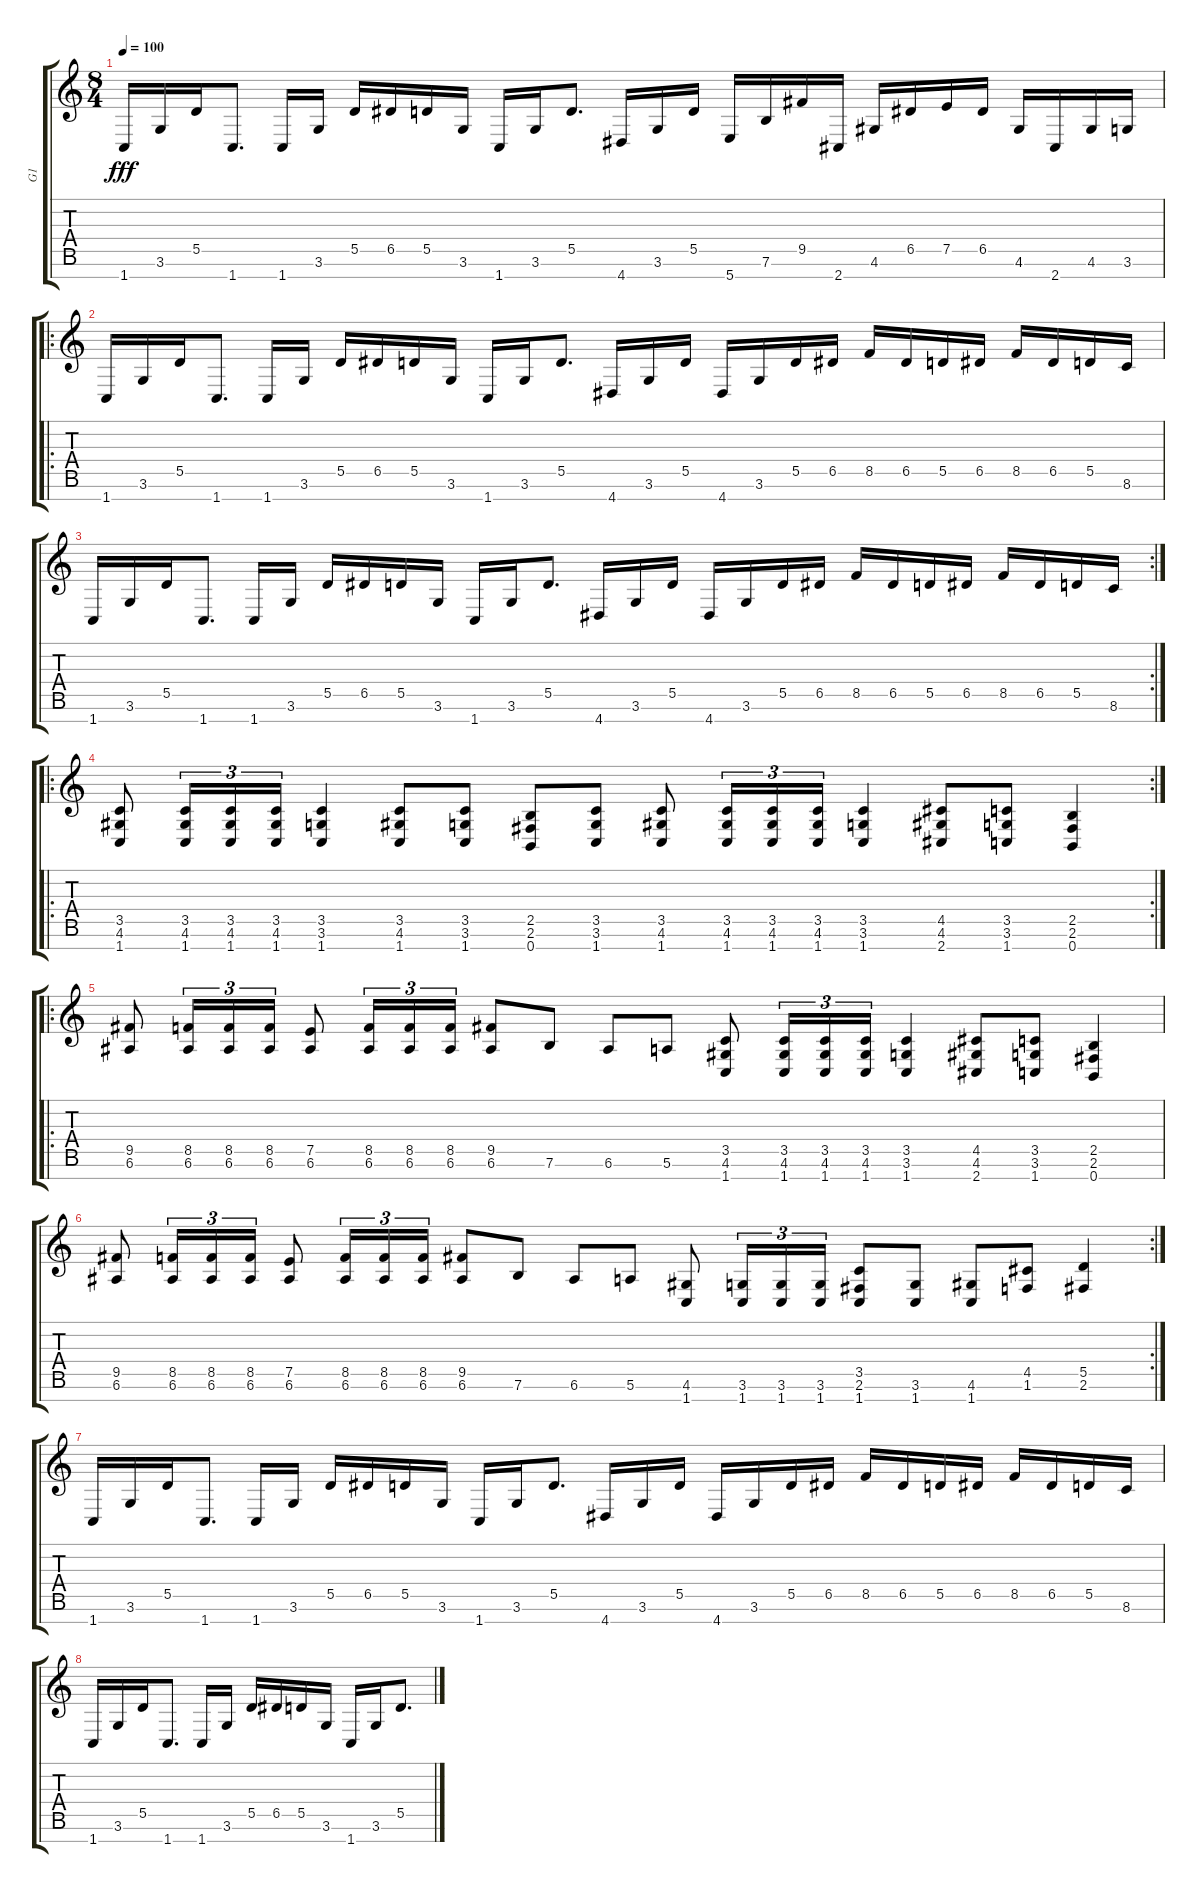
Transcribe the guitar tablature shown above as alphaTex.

\track ("G1" "G1") {instrument electricguitarclean}
\staff {score tabs}
\tuning (E4 B3 G3 D3 A2 E2 B1) {hide}
\ts (8 4)
\tempo 100
\clef g2
\ks c
1.7.16{dy fff} 3.6.16 5.5.16 1.7.8{d} 1.7.16 3.6.16 5.5.16 6.5.16 5.5.16 3.6.16 1.7.16 3.6.16 5.5.8{d} 4.7.16 3.6.16 5.5.16 5.7.16 7.6.16 9.5.16 2.7.16 4.6.16 6.5.16 7.5.16 6.5.16 4.6.16 2.7.16 4.6.16 3.6.16 |
\ro
1.7.16 3.6.16 5.5.16 1.7.8{d} 1.7.16 3.6.16 5.5.16 6.5.16 5.5.16 3.6.16 1.7.16 3.6.16 5.5.8{d} 4.7.16 3.6.16 5.5.16 4.7.16 3.6.16 5.5.16 6.5.16 8.5.16 6.5.16 5.5.16 6.5.16 8.5.16 6.5.16 5.5.16 8.6.16 |
\rc 2
1.7.16 3.6.16 5.5.16 1.7.8{d} 1.7.16 3.6.16 5.5.16 6.5.16 5.5.16 3.6.16 1.7.16 3.6.16 5.5.8{d} 4.7.16 3.6.16 5.5.16 4.7.16 3.6.16 5.5.16 6.5.16 8.5.16 6.5.16 5.5.16 6.5.16 8.5.16 6.5.16 5.5.16 8.6.16 |
\ro
\rc 2
(3.5 4.6 1.7).8 (3.5 4.6 1.7).16{tu (3 2)} (3.5 4.6 1.7).16{tu (3 2)} (3.5 4.6 1.7).16{tu (3 2)} (3.5 3.6 1.7).4 (3.5 4.6 1.7).8 (3.5 3.6 1.7).8 (2.5 2.6 0.7).8 (3.5 3.6 1.7).8 (3.5 4.6 1.7).8 (3.5 4.6 1.7).16{tu (3 2)} (3.5 4.6 1.7).16{tu (3 2)} (3.5 4.6 1.7).16{tu (3 2)} (3.5 3.6 1.7).4 (4.5 4.6 2.7).8 (3.5 3.6 1.7).8 (2.5 2.6 0.7).4 |
\ro
(9.5 6.6).8 (8.5 6.6).16{tu (3 2)} (8.5 6.6).16{tu (3 2)} (8.5 6.6).16{tu (3 2)} (7.5 6.6).8 (8.5 6.6).16{tu (3 2)} (8.5 6.6).16{tu (3 2)} (8.5 6.6).16{tu (3 2)} (9.5 6.6).8 7.6.8 6.6.8 5.6.8 (3.5 4.6 1.7).8 (3.5 4.6 1.7).16{tu (3 2)} (3.5 4.6 1.7).16{tu (3 2)} (3.5 4.6 1.7).16{tu (3 2)} (3.5 3.6 1.7).4 (4.5 4.6 2.7).8 (3.5 3.6 1.7).8 (2.5 2.6 0.7).4 |
\rc 2
(9.5 6.6).8 (8.5 6.6).16{tu (3 2)} (8.5 6.6).16{tu (3 2)} (8.5 6.6).16{tu (3 2)} (7.5 6.6).8 (8.5 6.6).16{tu (3 2)} (8.5 6.6).16{tu (3 2)} (8.5 6.6).16{tu (3 2)} (9.5 6.6).8 7.6.8 6.6.8 5.6.8 (4.6 1.7).8 (3.6 1.7).16{tu (3 2)} (3.6 1.7).16{tu (3 2)} (3.6 1.7).16{tu (3 2)} (3.5 2.6 1.7).8 (3.6 1.7).8 (4.6 1.7).8 (4.5 1.6).8 (5.5 2.6).4 |
1.7.16 3.6.16 5.5.16 1.7.8{d} 1.7.16 3.6.16 5.5.16 6.5.16 5.5.16 3.6.16 1.7.16 3.6.16 5.5.8{d} 4.7.16 3.6.16 5.5.16 4.7.16 3.6.16 5.5.16 6.5.16 8.5.16 6.5.16 5.5.16 6.5.16 8.5.16 6.5.16 5.5.16 8.6.16 |
1.7.16 3.6.16 5.5.16 1.7.8{d} 1.7.16 3.6.16 5.5.16 6.5.16 5.5.16 3.6.16 1.7.16 3.6.16 5.5.8{d}
